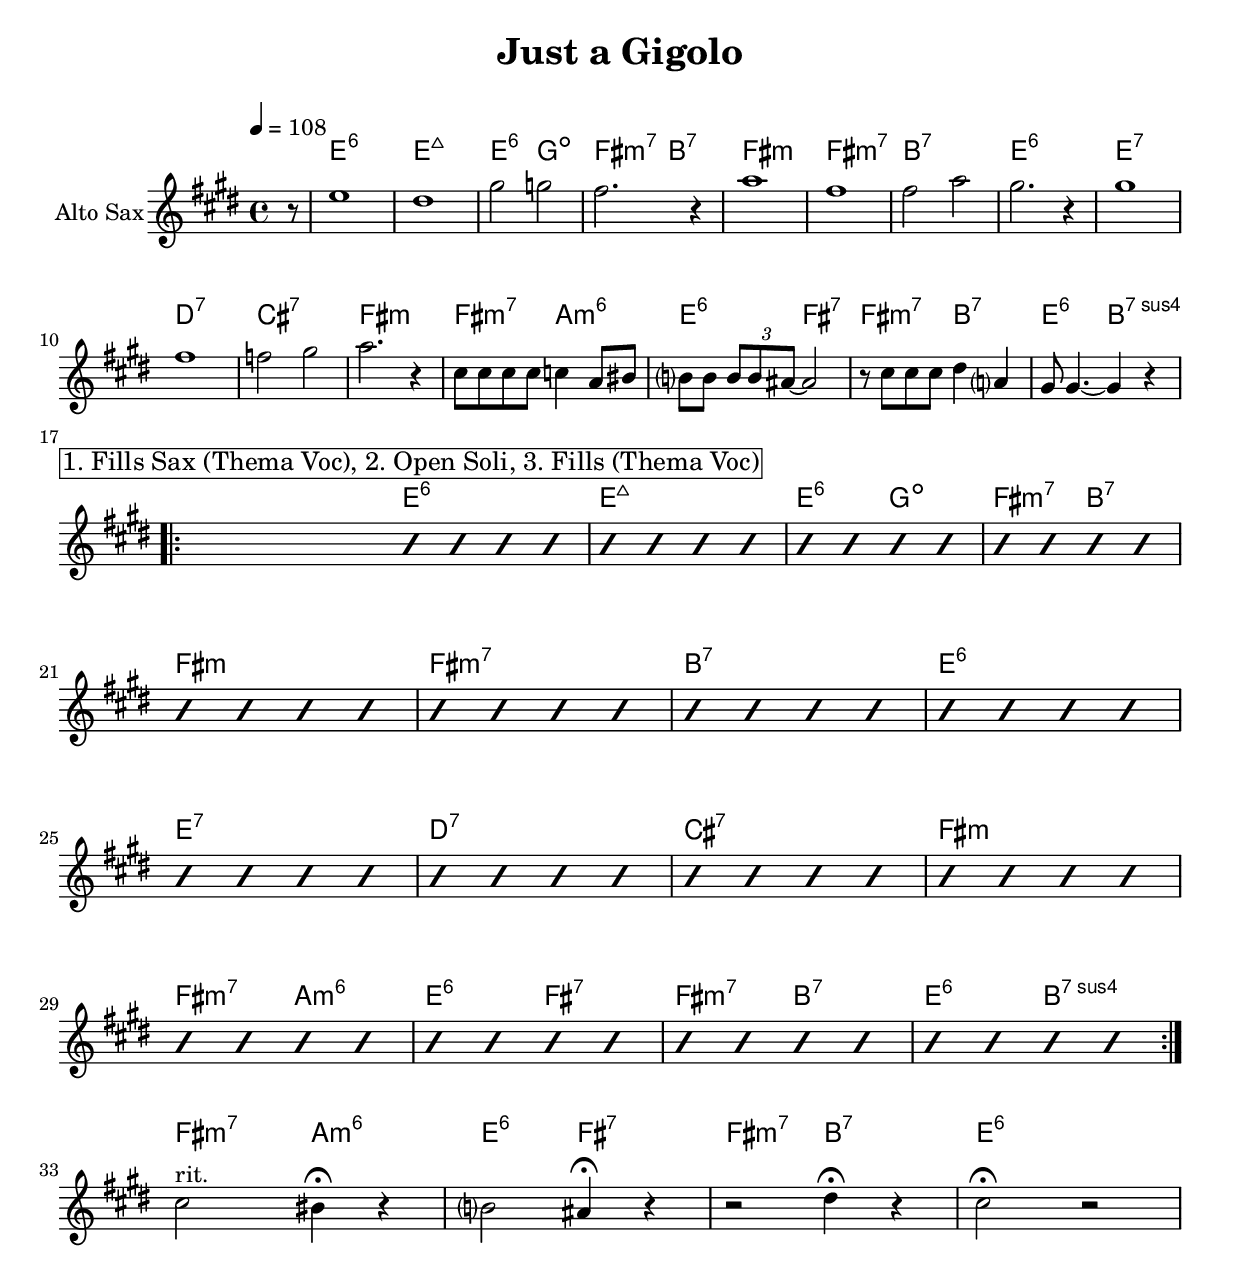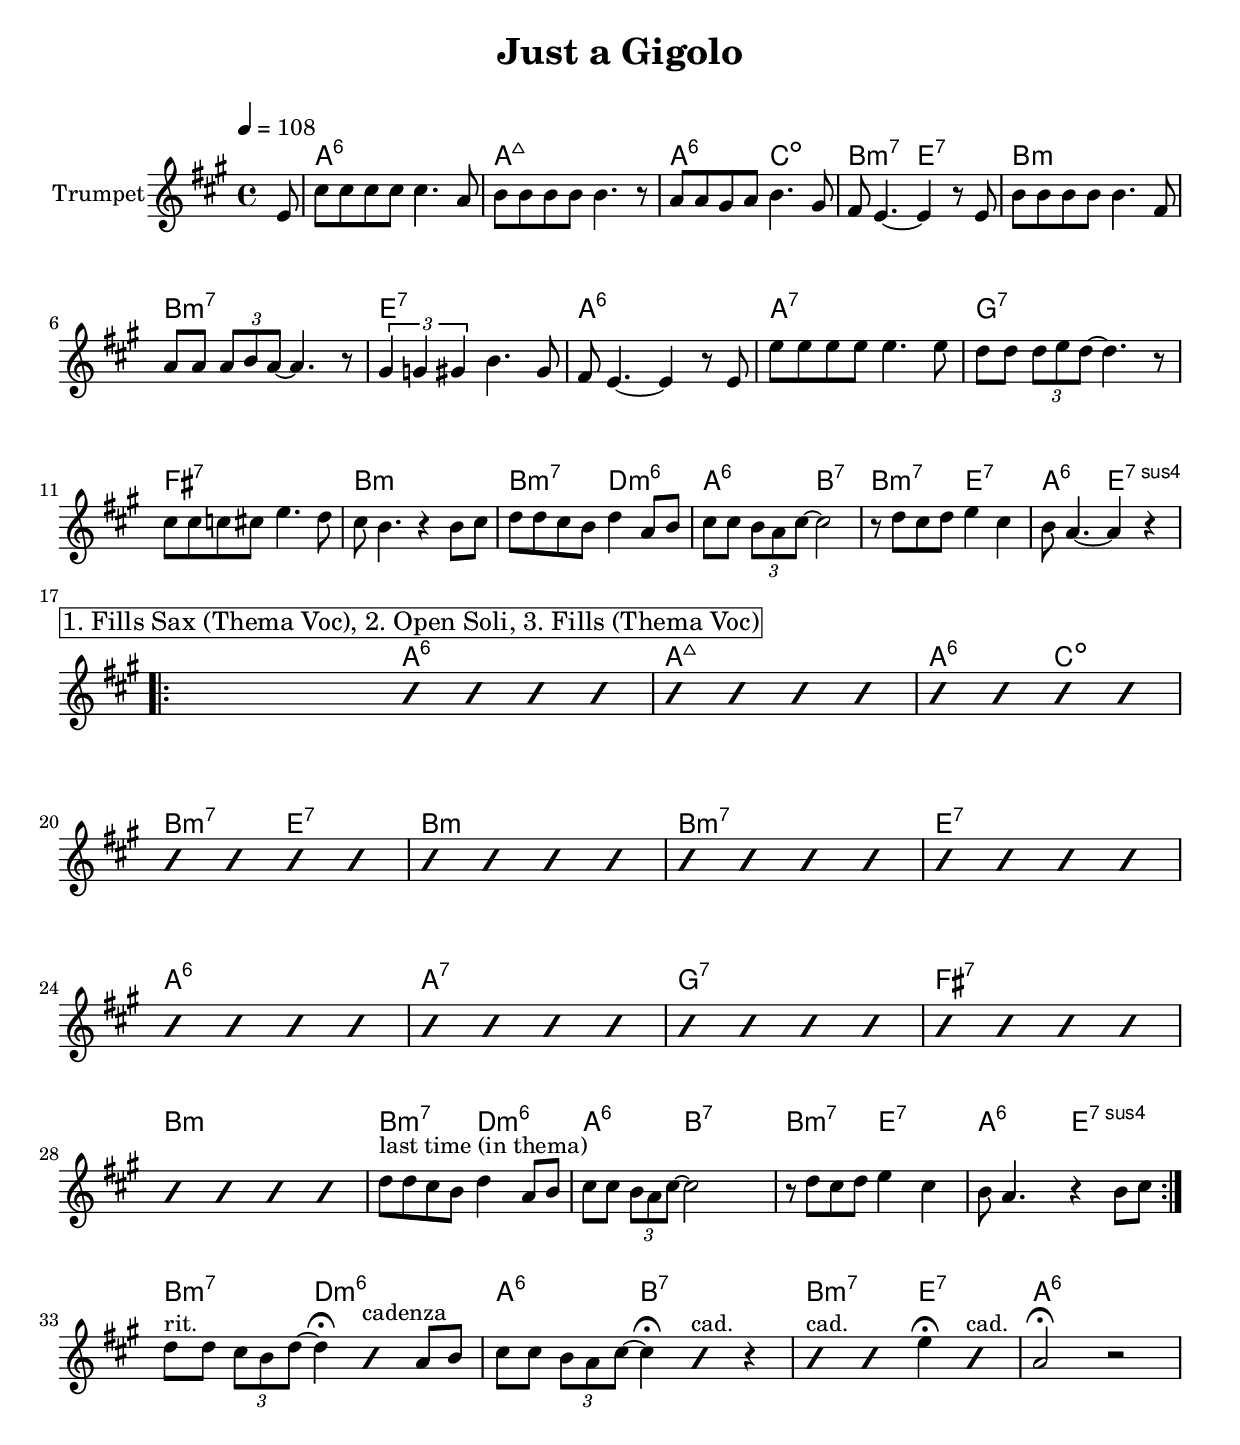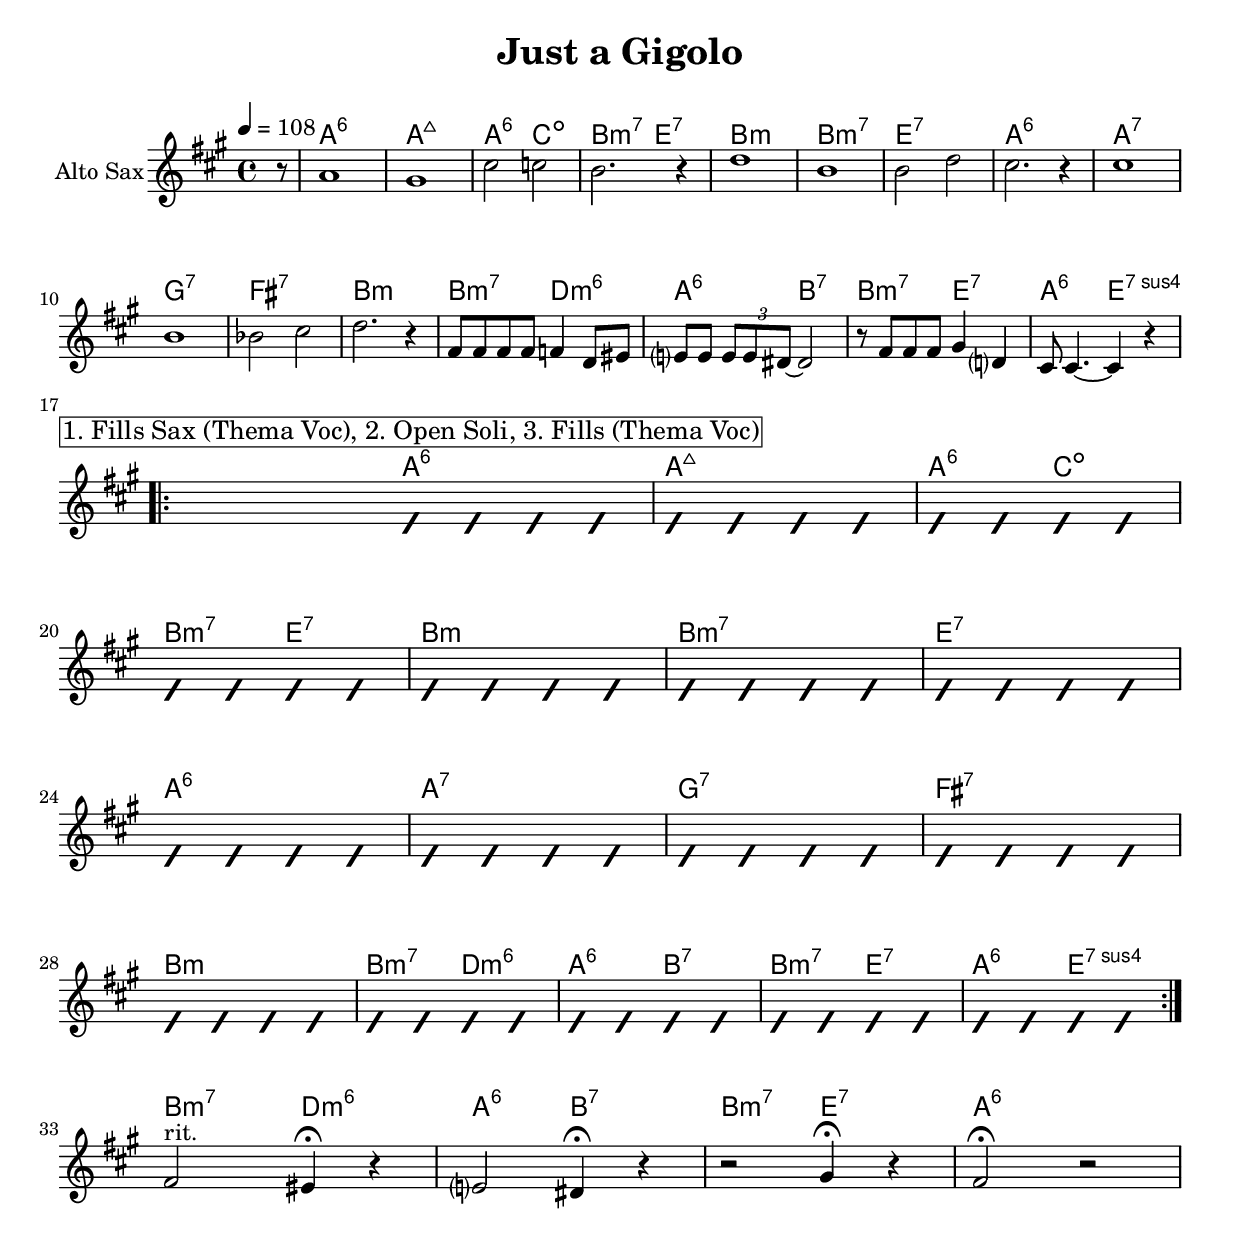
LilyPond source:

#(ly:set-option 'relative-includes #t)
\include "lib.ly"

\header {
  title = "Just a Gigolo"
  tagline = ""
}

\paper {
  markup-system-spacing #'padding = #3 %space after title
}

global = {
  \time 4/4
  \key g \major
  \clef "violin"
  \set Score.skipBars = ##t % combine multi-rests
  \accidentalStyle "modern-voice-cautionary" % print some reduntant accidentals in parenthesis, e.g. (#)
}

structure = {
  \tempo 4 = 108
  \partial 8 s8
  s1*16
  s1*16
  s1^"rit."
  s1*3
}

remarks = \lyricmode {
  \skip 8
  \skip 1*16
  \markupBox "1. Fills Sax (Thema Voc), 2. Open Soli, 3. Fills (Thema Voc)"
}

chorusChords = \chordmode {
  g1:6 g:maj7 g2:6 bes:dim a:m7 d:7
  a1:m a:m7 d:7 g:6
  g:7 f:7 e:7 a:m
  a2:m7 c:m6 g:6 a:7 a:m7 d:7 g:6 d:7sus4
}

codaChordsTp = \chordmode {
  a2:m7 c:m6 s4 g2:6 a:7 s4 a2:m7 d:7 g:6
}

codaChordsAs = \chordmode {
  a2:m7 c:m6 g2:6 a:7 a2:m7 d:7 g:6
}


theChords = {
  \partial 8 s8
  \chorusChords
  \set Score.proportionalNotationDuration = #(ly:make-moment 1 8 )
  \chorusChords
  \unset Score.proportionalNotationDuration
}

trumpetChords = \transpose bes c {\theChords \codaChordsTp}
altoChords = \transpose es c {\theChords \codaChordsAs}

slTp = \relative c''' { a4 }
slAs = \relative c'' { d4 }
slbTp = \repeat unfold 4 \slTp
slbAs = \repeat unfold 4 \slAs

trumpet = \transpose bes c \relative c''' {
  \global
  \set Staff.instrumentName = #"Trumpet"
  \partial 8 d,8
  b' b b b b4. g8 | a a a a a4. r8 | g8 g fis g a4. fis8 | e d4.~ d4 r8 d8 |
  a' a a a a4. e8 | g g \tuplet 3/2 {g a g~} g4. r8 | \tuplet 3/2 {fis4 f fis} a4. fis8 | e d4.~ d4 r8 d8 |
  d' d d d d4. d8 | c c \tuplet 3/2 {c d c~} c4. r8 | b b bes b d4. c8 | b a4. r4 a8 b |
  c c b a c4 g8 a | b b \tuplet 3/2 {a g b~} b2 | r8 c b c d4 b | a8 g4.~ g4 r |

  \repeat volta 2 {
    \slash
    \repeat unfold 12 \slbTp
    \endSlash
    c8^"last time (in thema)" c b a c4 g8 a | b b \tuplet 3/2 {a g b~} b2 | r8 c b c d4 b | a8 g4. r4 a8 b |
  }
  c c \tuplet 3/2 {b a c~} c4\fermata
     \cadenzaOn \slash a4^"cadenza" \endSlash \cadenzaOff
   g8 a | b b \tuplet 3/2 {a g b~} b4\fermata
     \cadenzaOn \slash a4^"cad." \endSlash \cadenzaOff
   r4 | \slash a4^"cad." a4 \endSlash d4\fermata \slash a4^"cad." \endSlash | g2\fermata r2 |
}


breaksTp = {
  \partial 8
  s8
  s1*16 \break
  s1*16 \break
}

altoSax = \transpose es c \relative c''' {
  \global
  \set Staff.instrumentName = #"Alto Sax"
  \partial 8 r8
  g1 | fis | b2 bes | a2. r4 |
  c1 | a | a2 c | b2. r4 |
  b1 | a | as2 b | c2. r4 |
  e,8 e e e es4 c8 dis | d d \tuplet 3/2 {d d cis~} cis2 | r8 e e e fis4 c | b8 b4.~ b4 r

  \repeat volta 2 {
    \slash
    \repeat unfold 16 \slbAs
    \endSlash
  }
  
  e2 dis4\fermata r | d2 cis4\fermata r | r2 fis4\fermata r | e2\fermata r | 
}

breaksAs = {
  \partial 8
  s8
  s1*16 \break
  s1*16 \break
}

% \book {
%   \score {
%     % \midi { }
%     <<
%       \lyricsAbove \remarks
%       \new ChordNames \trumpetChords
%       \new Staff = "trumpet" <<
%         \structure
%         \trumpet
%       >>
%       % \new Staff \trumpet
%       \new ChordNames \altoChords
%       \new Staff = "altoSax" <<
%         \altoSax
%       >>
%     >>
%   }
% }
\book {
  \bookOutputSuffix "tp"
  \paper {
    system-system-spacing #'basic-distance = #16 % increase space
    % fit on one page
    % system-system-spacing = #'(
    %   (basic-distance . 10)
    %   (minimum-distance . 0)
    %   (padding . 0)
    %   (stretchability . 0))
  }
  \score {
    <<
      \lyricsAbove \remarks
      \new ChordNames \trumpetChords
      \new Staff = "trumpet" <<
        \structure
        \breaksTp
        \trumpet
      >>
    >>
  }
}
\book {
  \bookOutputSuffix "as"
  \paper {
    system-system-spacing #'basic-distance = #16 % increase space
  }
  \score {
    <<
      \lyricsAbove \remarks
      \new ChordNames \altoChords
      \new Staff = "altoSax" <<
        \structure
        \breaksAs
        \altoSax
      >>
    >>
  }
}

tenorSax = \transpose bes es \altoSax
tenorChords = \transpose bes es \altoChords
\book {
  \bookOutputSuffix "ts"
  \paper {
    system-system-spacing #'basic-distance = #16 % increase space
  }
  \score {
    <<
      \lyricsAbove \remarks
      \new ChordNames \tenorChords
      \new Staff = "tenorSax" <<
        \structure
        \breaksAs
        \tenorSax
      >>
    >>
  }
}
